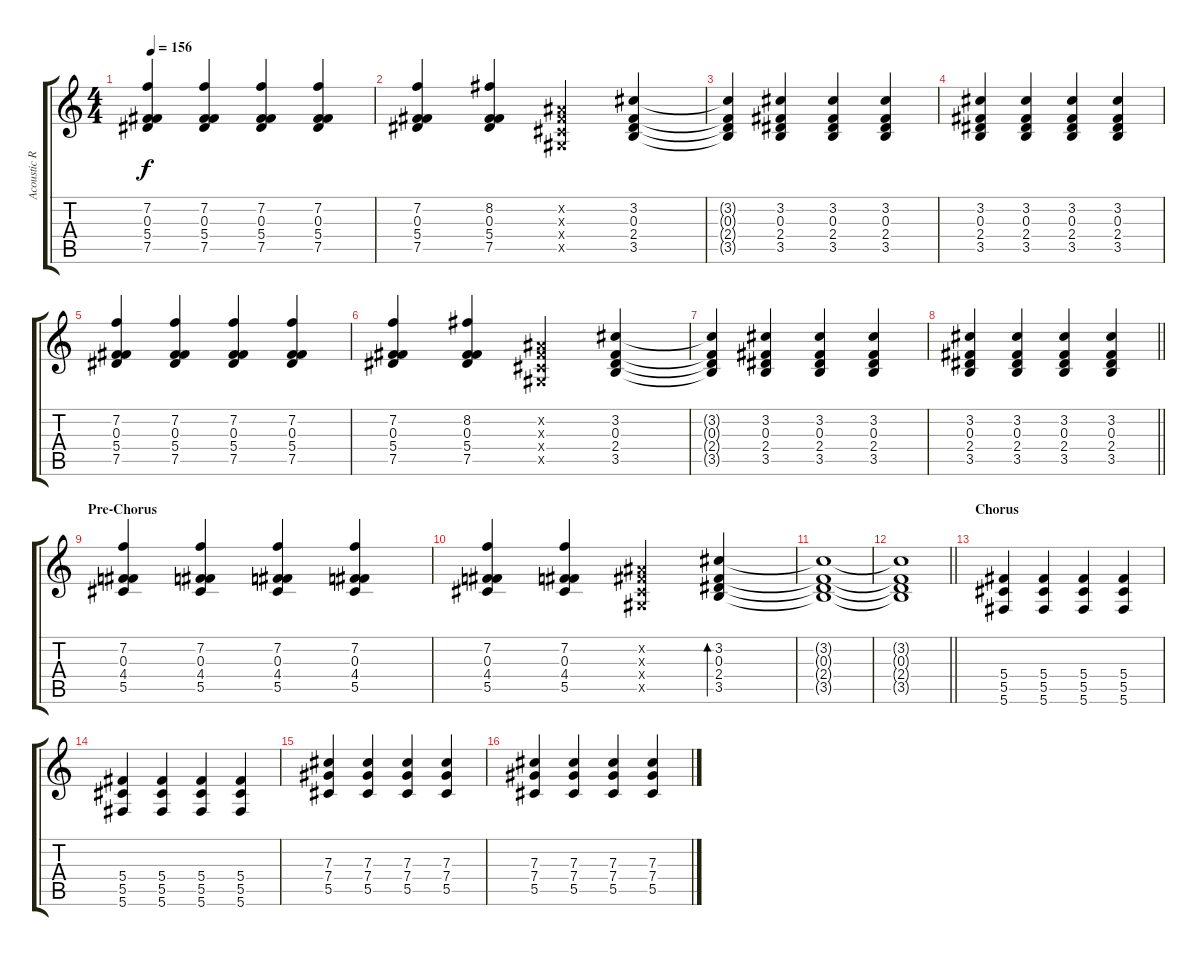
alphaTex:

\track ("Acoustic Rhytm Guitar [R]" "Acoustic R") {instrument acousticguitarsteel}
\staff {score tabs}
\tuning (Eb4 Bb3 Gb3 Db3 Ab2 Db2) {hide}
\ts (4 4)
\tempo 156
\clef g2
\ks c
(7.2 0.3 5.4 7.5).4{dy f} (7.2 0.3 5.4 7.5).4 (7.2 0.3 5.4 7.5).4 (7.2 0.3 5.4 7.5).4 |
(7.2 0.3 5.4 7.5).4 (8.2 0.3 5.4 7.5).4 (0.2{x} 0.3{x} 0.4{x} 0.5{x}).4 (3.2 0.3 2.4 3.5).4 |
(3.2{t} 0.3{t} 2.4{t} 3.5{t}).4 (3.2 0.3 2.4 3.5).4 (3.2 0.3 2.4 3.5).4 (3.2 0.3 2.4 3.5).4 |
(3.2 0.3 2.4 3.5).4 (3.2 0.3 2.4 3.5).4 (3.2 0.3 2.4 3.5).4 (3.2 0.3 2.4 3.5).4 |
(7.2 0.3 5.4 7.5).4 (7.2 0.3 5.4 7.5).4 (7.2 0.3 5.4 7.5).4 (7.2 0.3 5.4 7.5).4 |
(7.2 0.3 5.4 7.5).4 (8.2 0.3 5.4 7.5).4 (0.2{x} 0.3{x} 0.4{x} 0.5{x}).4 (3.2 0.3 2.4 3.5).4 |
(3.2{t} 0.3{t} 2.4{t} 3.5{t}).4 (3.2 0.3 2.4 3.5).4 (3.2 0.3 2.4 3.5).4 (3.2 0.3 2.4 3.5).4 |
\barLineRight lightlight
(3.2 0.3 2.4 3.5).4 (3.2 0.3 2.4 3.5).4 (3.2 0.3 2.4 3.5).4 (3.2 0.3 2.4 3.5).4 |
\section ("" "Pre-Chorus")
(7.2 0.3 4.4 5.5).4 (7.2 0.3 4.4 5.5).4 (7.2 0.3 4.4 5.5).4 (7.2 0.3 4.4 5.5).4 |
(7.2 0.3 4.4 5.5).4 (7.2 0.3 4.4 5.5).4 (0.2{x} 0.3{x} 0.4{x} 0.5{x}).4 (3.2 0.3 2.4 3.5).4{bd 240} |
(3.2{t} 0.3{t} 2.4{t} 3.5{t}).1 |
\barLineRight lightlight
(3.2{t} 0.3{t} 2.4{t} 3.5{t}).1 |
\section ("" "Chorus")
(5.4 5.5 5.6).4 (5.4 5.5 5.6).4 (5.4 5.5 5.6).4 (5.4 5.5 5.6).4 |
(5.4 5.5 5.6).4 (5.4 5.5 5.6).4 (5.4 5.5 5.6).4 (5.4 5.5 5.6).4 |
(7.3 7.4 5.5).4 (7.3 7.4 5.5).4 (7.3 7.4 5.5).4 (7.3 7.4 5.5).4 |
(7.3 7.4 5.5).4 (7.3 7.4 5.5).4 (7.3 7.4 5.5).4 (7.3 7.4 5.5).4
